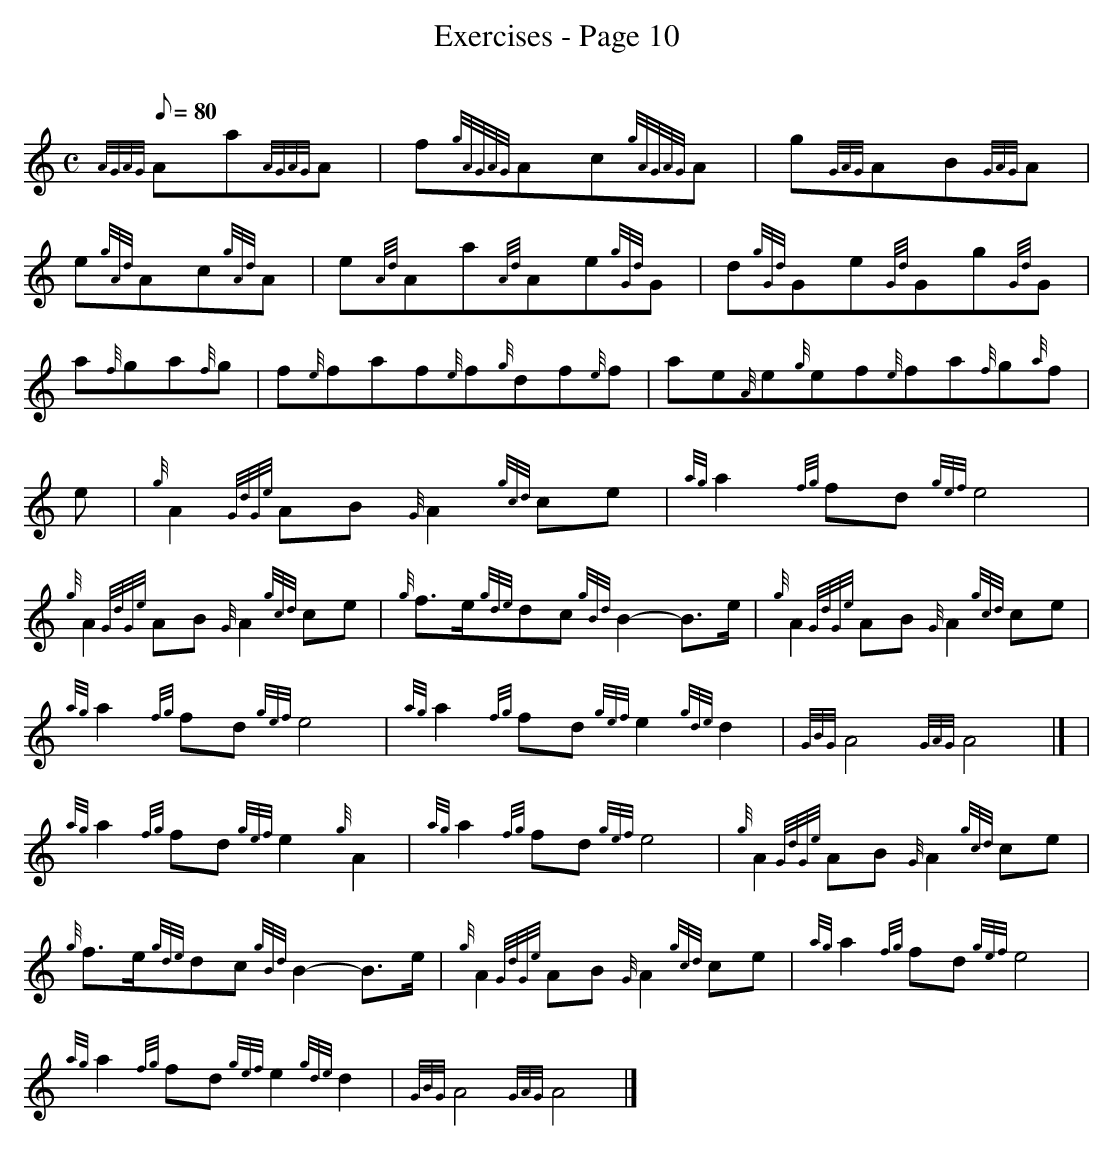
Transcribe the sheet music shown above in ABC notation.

X:1
T:Exercises - Page 10
M:C
L:1/8
Q:80
C:
K:HP
{AGAG}Aa{AGAG}A | \
f{gAGAG}Ac{gAGAG}A | \
g{GAG}AB{GAG}A |
e{gAd}Ac{gAd}A | \
e{Ad}Aa{Ad}Ae{gGd}G | \
d{gGd}Ge{Gd}Gg{Gd}G |
a{f}ga{f}g | \
f{e}faf{e}f{g}df{e}f | \
ae{A}e{g}ef{e}fa{f}g{a}f |
M:C [ | \
e | \
{g}A2{GdGe}AB{G}A2{gcd}ce | \
{ag}a2{fg}fd{gef}e4 |
{g}A2{GdGe}AB{G}A2{gcd}ce | \
{g}f3/2e/2{gde}dc{gBd}B2-B3/2e/2 | \
{g}A2{GdGe}AB{G}A2{gcd}ce |
{ag}a2{fg}fd{gef}e4 | \
{ag}a2{fg}fd{gef}e2{gde}d2 | \
{GBG}A4{GAG}A4|] [ |
{ag}a2{fg}fd{gef}e2{g}A2 | \
{ag}a2{fg}fd{gef}e4 | \
{g}A2{GdGe}AB{G}A2{gcd}ce |
{g}f3/2e/2{gde}dc{gBd}B2-B3/2e/2 | \
{g}A2{GdGe}AB{G}A2{gcd}ce | \
{ag}a2{fg}fd{gef}e4 |
{ag}a2{fg}fd{gef}e2{gde}d2 | \
{GBG}A4{GAG}A4|]
